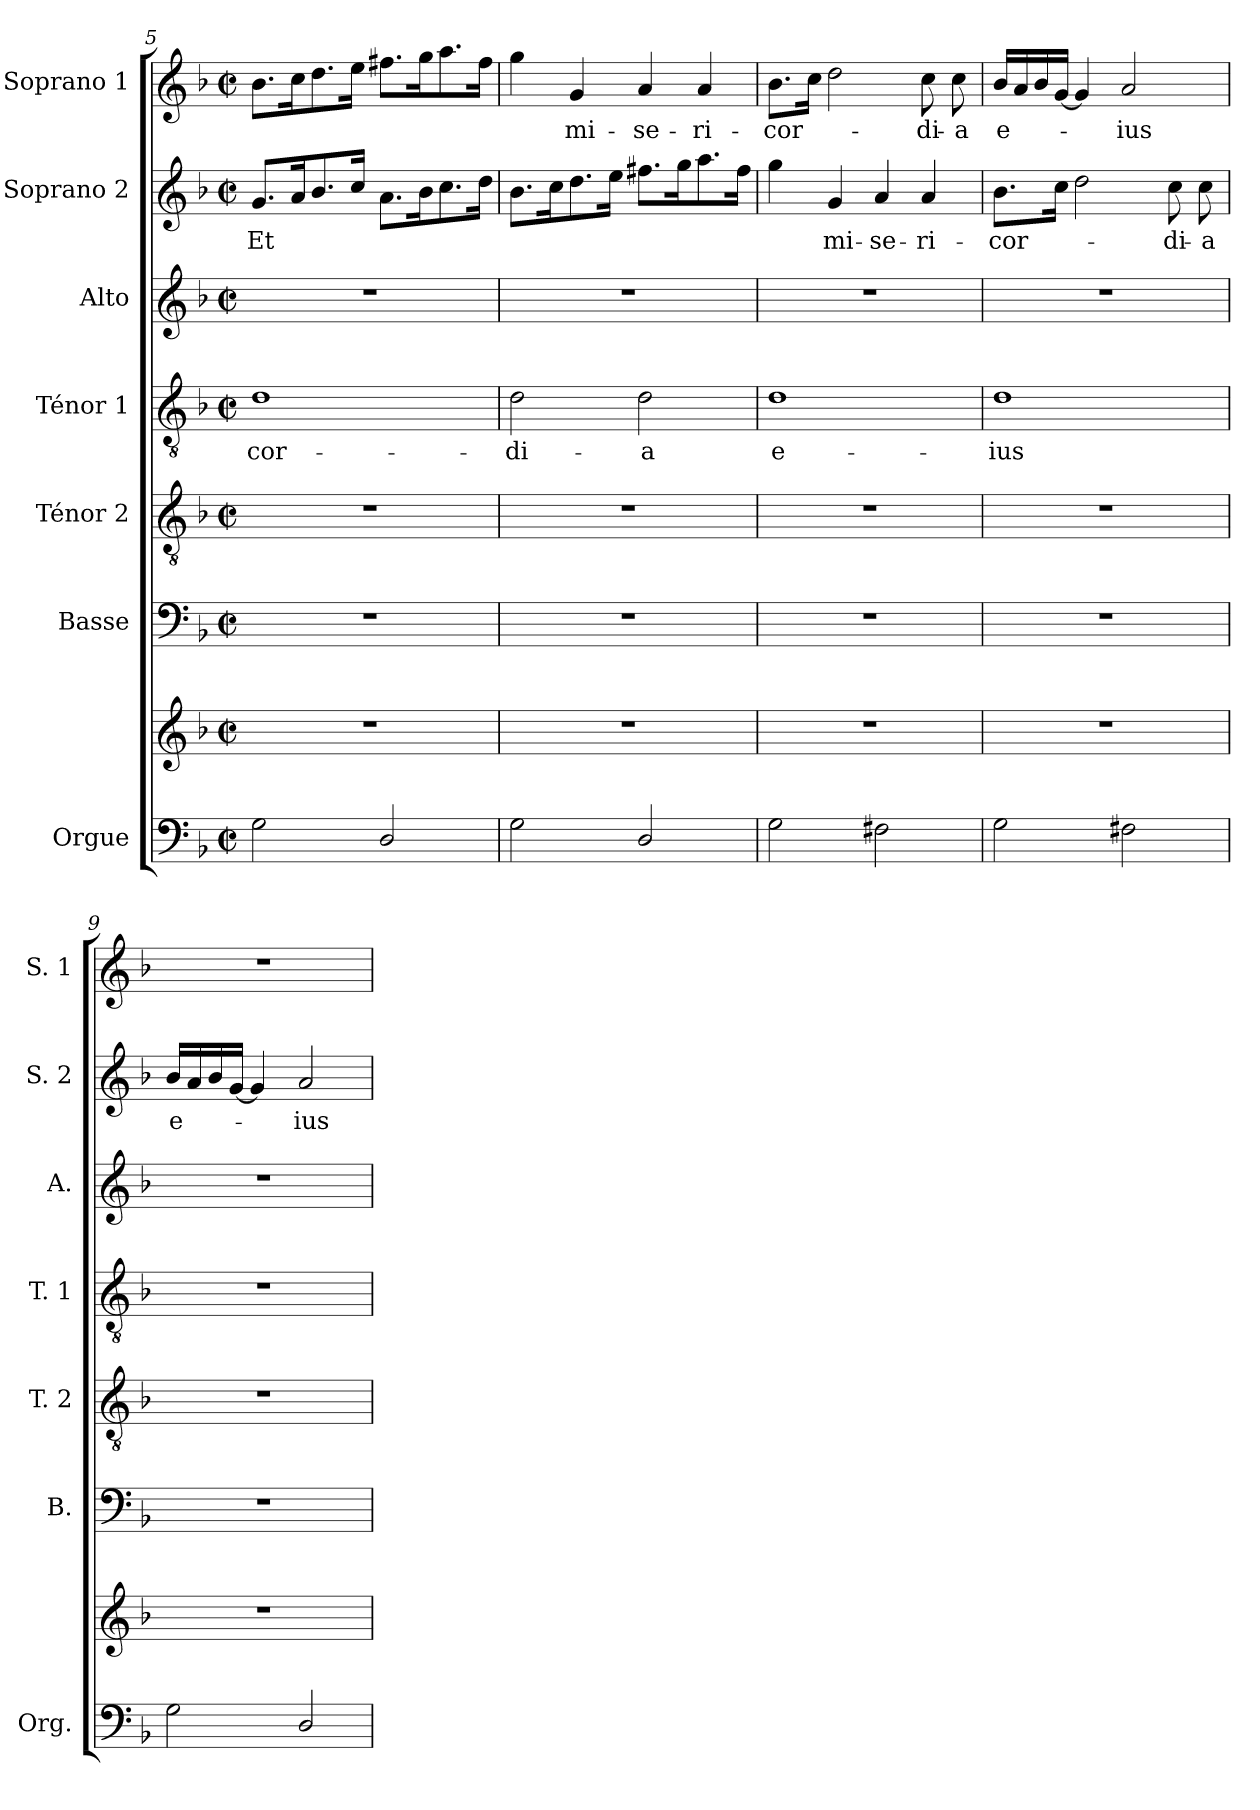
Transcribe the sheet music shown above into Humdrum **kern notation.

**kern	**kern	**kern	**kern	**kern	**text	**kern	**kern	**text	**kern	**text
*part7	*part7	*part6	*part5	*part4	*part4	*part3	*part2	*part2	*part1	*part1
*staff8	*staff7	*staff6	*staff5	*staff4	*staff4	*staff3	*staff2	*staff2	*staff1	*staff1
*I"Orgue	*	*I"Basse	*I"Ténor 2	*I"Ténor 1	*	*I"Alto	*I"Soprano 2	*	*I"Soprano 1	*
*I'Org.	*	*I'B.	*I'T. 2	*I'T. 1	*	*I'A.	*I'S. 2	*	*I'S. 1	*
*clefF4	*clefG2	*clefF4	*clefGv2	*clefGv2	*	*clefG2	*clefG2	*	*clefG2	*
*k[b-]	*k[b-]	*k[b-]	*k[b-]	*k[b-]	*	*k[b-]	*k[b-]	*	*k[b-]	*
*M2/2	*M2/2	*M2/2	*M2/2	*M2/2	*	*M2/2	*M2/2	*	*M2/2	*
*met(c|)	*met(c|)	*met(c|)	*met(c|)	*met(c|)	*	*met(c|)	*met(c|)	*	*met(c|)	*
=5	=5	=5	=5	=5	=5	=5	=5	=5	=5	=5
!	!	!	!	!	!LO:LY:b	!	!	!LO:LY:b	!	!
2G\	1r	1r	1r	1d	-cor-	1r	8.g/L	Et	8.b-\L	.
.	.	.	.	.	.	.	16a/K	.	16cc\K	.
.	.	.	.	.	.	.	8.b-/	.	8.dd\	.
.	.	.	.	.	.	.	16cc/Jk	.	16ee\Jk	.
2D/	.	.	.	.	.	.	8.a\L	.	8.ff#X\L	.
.	.	.	.	.	.	.	16b-\K	.	16gg\K	.
.	.	.	.	.	.	.	8.cc\	.	8.aa\	.
.	.	.	.	.	.	.	16dd\Jk	.	16ff#\Jk	.
=6	=6	=6	=6	=6	=6	=6	=6	=6	=6	=6
!	!	!	!	!	!LO:LY:b	!	!	!	!	!
2G\	1r	1r	1r	2d\	-di-	1r	8.b-\L	.	4gg\	.
.	.	.	.	.	.	.	16cc\K	.	.	.
!	!	!	!	!	!	!	!	!	!	!LO:LY:b
.	.	.	.	.	.	.	8.dd\	.	4g/	mi-
.	.	.	.	.	.	.	16ee\Jk	.	.	.
!	!	!	!	!	!LO:LY:b	!	!	!	!	!LO:LY:b
2D/	.	.	.	2d\	-a	.	8.ff#X\L	.	4a/	-se-
.	.	.	.	.	.	.	16gg\K	.	.	.
!	!	!	!	!	!	!	!	!	!	!LO:LY:b
.	.	.	.	.	.	.	8.aa\	.	4a/	-ri-
.	.	.	.	.	.	.	16ff#\Jk	.	.	.
!!LO:LB:g=z
=7	=7	=7	=7	=7	=7	=7	=7	=7	=7	=7
!	!	!	!	!	!LO:LY:b	!	!	!	!	!LO:LY:b
2G\	1r	1r	1r	1d	e-	1r	4gg\	.	8.b-\L	-cor-
.	.	.	.	.	.	.	.	.	16cc\Jk	.
!	!	!	!	!	!	!	!	!LO:LY:b	!	!
.	.	.	.	.	.	.	4g/	mi-	2dd\	.
!	!	!	!	!	!	!	!	!LO:LY:b	!	!
2F#X\	.	.	.	.	.	.	4a/	-se-	.	.
!	!	!	!	!	!	!	!	!LO:LY:b	!	!LO:LY:b
.	.	.	.	.	.	.	4a/	-ri-	8cc\	-di-
!	!	!	!	!	!	!	!	!	!	!LO:LY:b
.	.	.	.	.	.	.	.	.	8cc\	-a
=8	=8	=8	=8	=8	=8	=8	=8	=8	=8	=8
!	!	!	!	!	!LO:LY:b	!	!	!LO:LY:b	!	!LO:LY:b
2G\	1r	1r	1r	1d	-ius	1r	8.b-\L	-cor-	16b-/LL	e-
.	.	.	.	.	.	.	.	.	16a/	.
.	.	.	.	.	.	.	.	.	16b-/	.
.	.	.	.	.	.	.	16cc\Jk	.	[<16g/JJ	.
.	.	.	.	.	.	.	2dd\	.	4g/]	.
!	!	!	!	!	!	!	!	!	!	!LO:LY:b
2F#X\	.	.	.	.	.	.	.	.	2a/	-ius
!	!	!	!	!	!	!	!	!LO:LY:b	!	!
.	.	.	.	.	.	.	8cc\	-di-	.	.
!	!	!	!	!	!	!	!	!LO:LY:b	!	!
.	.	.	.	.	.	.	8cc\	-a	.	.
=9	=9	=9	=9	=9	=9	=9	=9	=9	=9	=9
!	!	!	!	!	!	!	!	!LO:LY:b	!	!
2G\	1r	1r	1r	1r	.	1r	16b-/LL	e-	1r	.
.	.	.	.	.	.	.	16a/	.	.	.
.	.	.	.	.	.	.	16b-/	.	.	.
.	.	.	.	.	.	.	[<16g/JJ	.	.	.
.	.	.	.	.	.	.	4g/]	.	.	.
!	!	!	!	!	!	!	!	!LO:LY:b	!	!
2D/	.	.	.	.	.	.	2a/	-ius	.	.
=	=	=	=	=	=	=	=	=	=	=
*-	*-	*-	*-	*-	*-	*-	*-	*-	*-	*-
